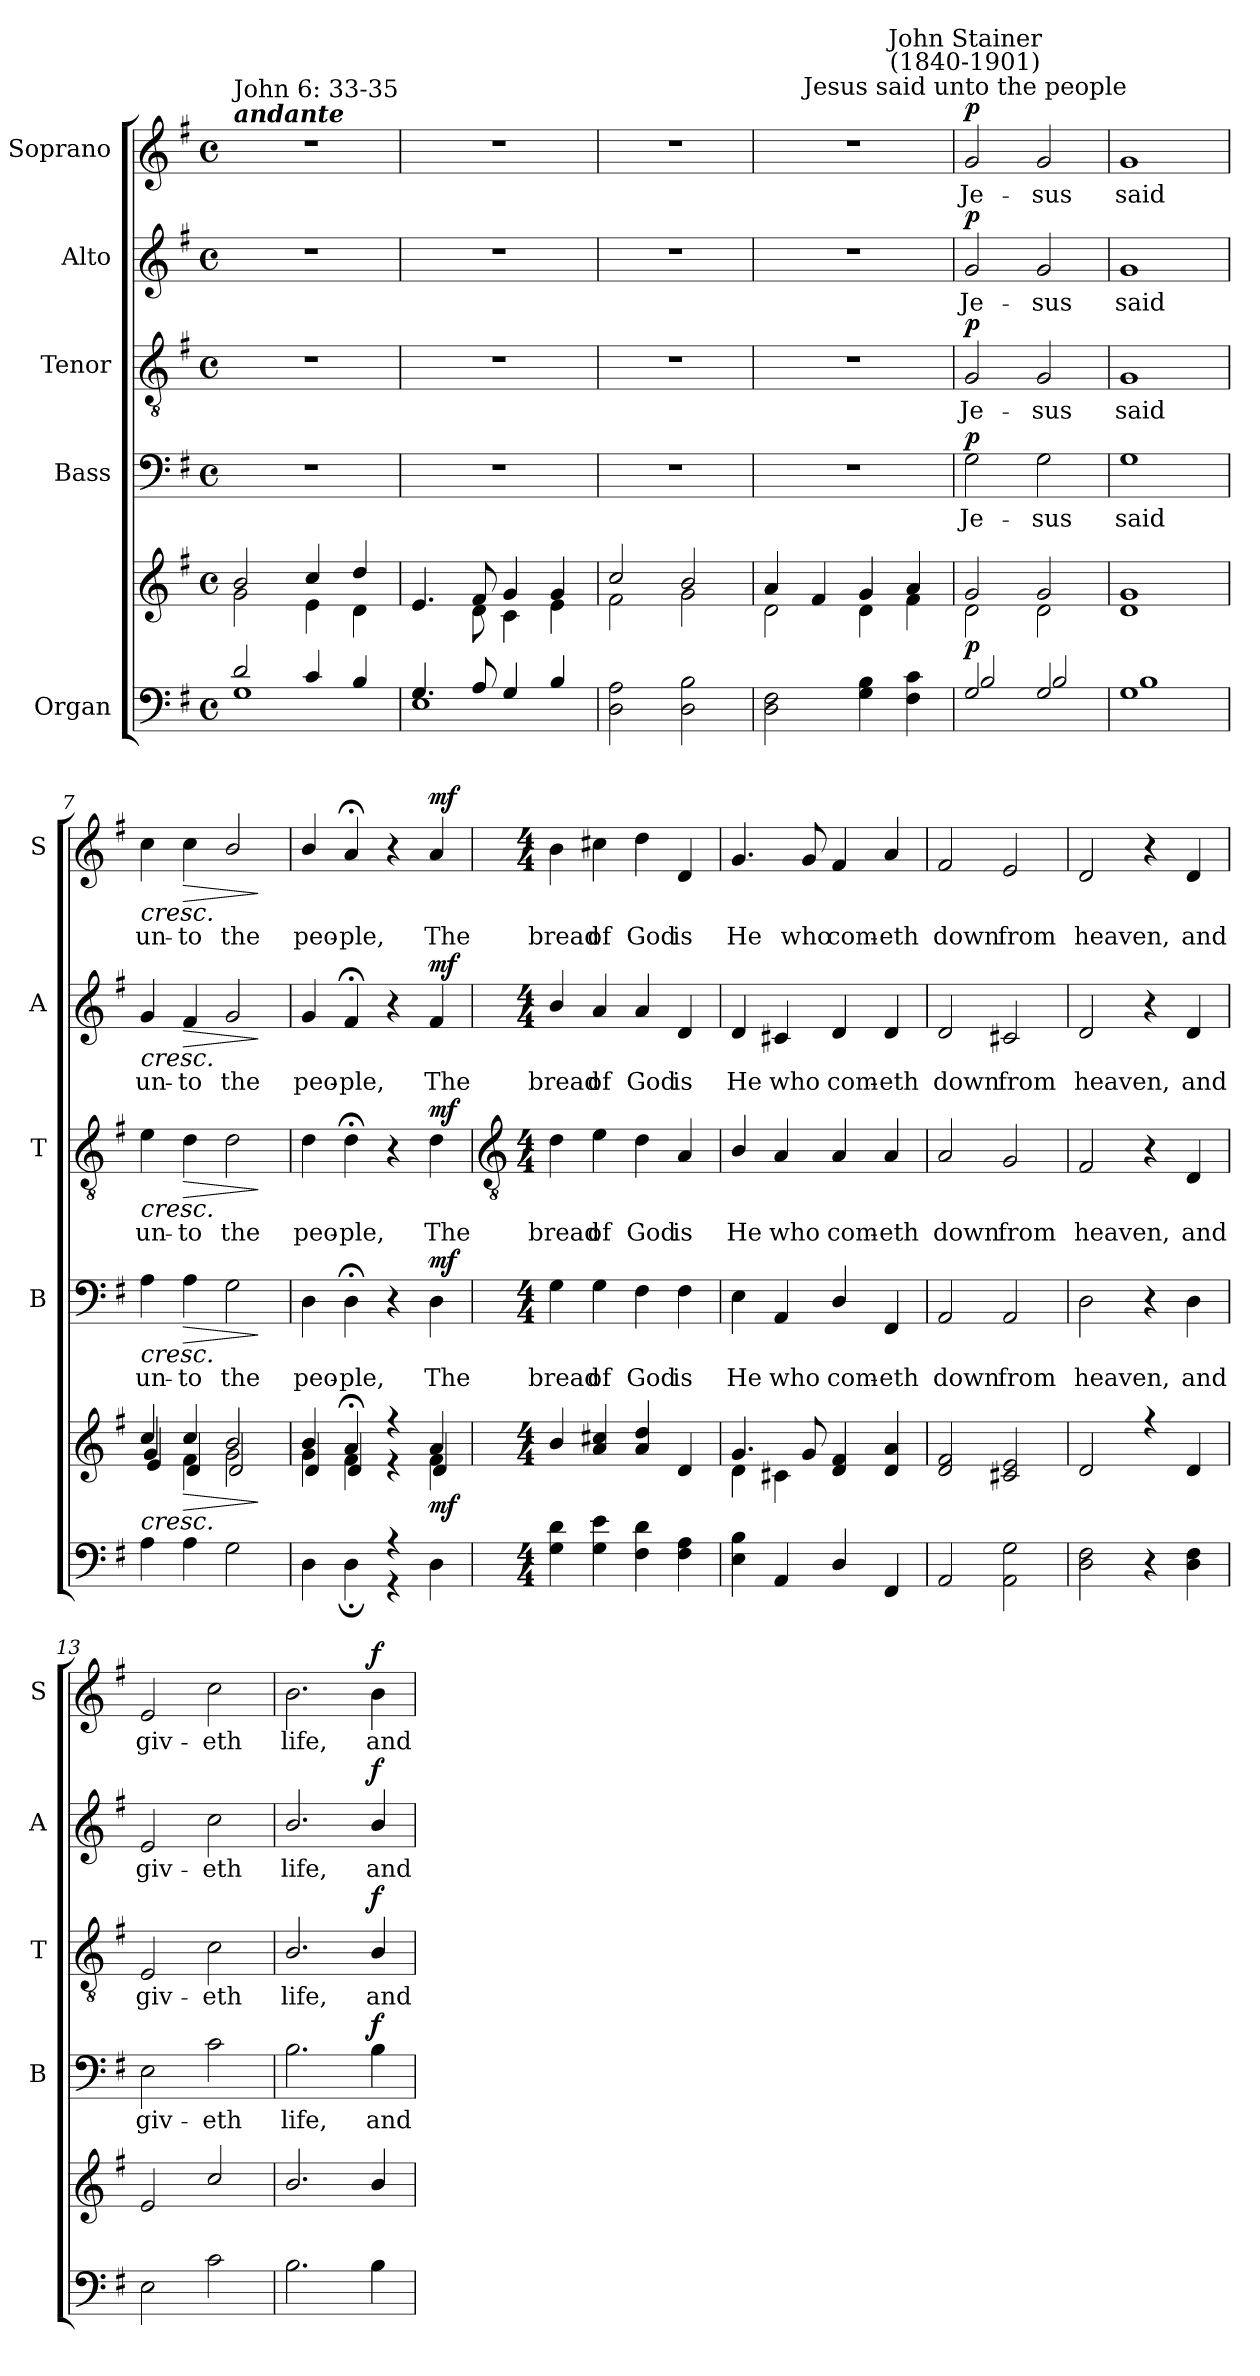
**kern	**kern	**dynam	**kern	**text	**dynam	**kern	**text	**dynam	**kern	**text	**dynam	**kern	**text	**dynam
*part5	*part5	*part5	*part4	*part4	*part4	*part3	*part3	*part3	*part2	*part2	*part2	*part1	*part1	*part1
*staff6	*staff5	*staff5/6	*staff4	*staff4	*staff4	*staff3	*staff3	*staff3	*staff2	*staff2	*staff2	*staff1	*staff1	*staff1
*I"Organ	*	*	*I"Bass	*	*	*I"Tenor	*	*	*I"Alto	*	*	*I"Soprano	*	*
*	*	*	*I'B	*	*	*I'T	*	*	*I'A	*	*	*I'S	*	*
*clefF4	*clefG2	*	*clefF4	*	*	*clefGv2	*	*	*clefG2	*	*	*clefG2	*	*
*k[f#]	*k[f#]	*	*k[f#]	*	*	*k[f#]	*	*	*k[f#]	*	*	*k[f#]	*	*
*G:	*G:	*	*G:	*	*	*G:	*	*	*G:	*	*	*G:	*	*
*M4/4	*M4/4	*	*M4/4	*	*	*M4/4	*	*	*M4/4	*	*	*M4/4	*	*
*met(c)	*met(c)	*	*met(c)	*	*	*met(c)	*	*	*met(c)	*	*	*met(c)	*	*
=1	=1	=1	=1	=1	=1	=1	=1	=1	=1	=1	=1	=1	=1	=1
*^	*^	*	*	*	*	*	*	*	*	*	*	*	*	*
!	!	!	!	!	!	!	!	!	!	!	!	!	!	!LO:TX:a:Bi:t=andante	!	!
!	!	!	!	!	!	!	!	!	!	!	!	!	!	!LO:TX:a:t=John 6&colon; 33-35	!	!
2d/	1G	2b/	2g\	.	1r	.	.	1r	.	.	1r	.	.	1r	.	.
4c/	.	4cc/	4e\	.	.	.	.	.	.	.	.	.	.	.	.	.
4B/	.	4dd/	4d\	.	.	.	.	.	.	.	.	.	.	.	.	.
=2	=2	=2	=2	=2	=2	=2	=2	=2	=2	=2	=2	=2	=2	=2	=2	=2
4.G/	1E	4.e	4.e\yy	.	1r	.	.	1r	.	.	1r	.	.	1r	.	.
8A/	.	8f#	8d\	.	.	.	.	.	.	.	.	.	.	.	.	.
4G/	.	4g	4c\	.	.	.	.	.	.	.	.	.	.	.	.	.
4B/	.	4g	4e\	.	.	.	.	.	.	.	.	.	.	.	.	.
=3	=3	=3	=3	=3	=3	=3	=3	=3	=3	=3	=3	=3	=3	=3	=3	=3
1ryy	2D 2A	2cc	2f#\	.	1r	.	.	1r	.	.	1r	.	.	1r	.	.
.	2D 2B	2b/	2g\	.	.	.	.	.	.	.	.	.	.	.	.	.
=4	=4	=4	=4	=4	=4	=4	=4	=4	=4	=4	=4	=4	=4	=4	=4	=4
1ryy	2D 2F#	4a	2d\	.	1r	.	.	1r	.	.	1r	.	.	1r	.	.
.	.	4f#	.	.	.	.	.	.	.	.	.	.	.	.	.	.
.	4G 4B	4g	4d\	.	.	.	.	.	.	.	.	.	.	.	.	.
.	4F# 4c	4a	4f#\	.	.	.	.	.	.	.	.	.	.	.	.	.
=5	=5	=5	=5	=5	=5	=5	=5	=5	=5	=5	=5	=5	=5	=5	=5	=5
!	!	!	!	!	!	!	!	!	!	!	!	!	!	!LO:TX:a:cj:t=Jesus said unto the people	!	!
!	!	!	!	!	!	!	!	!	!	!	!	!	!	!LO:TX:a:cj:t=John Stainer\n(1840-1901)	!	!
!	!	!	!	!LO:DY:b	!	!LO:LY:b	!LO:DY:b	!	!LO:LY:b	!LO:DY:b	!	!LO:LY:b	!LO:DY:b	!	!LO:LY:b	!LO:DY:b
2G	2B/	2g	2d\	p	2G	Je-	p	2G	Je-	p	2g	Je-	p	2g	Je-	p
!	!	!	!	!	!	!LO:LY:b	!	!	!LO:LY:b	!	!	!LO:LY:b	!	!	!LO:LY:b	!
2G	2B/	2g	2d\	.	2G	-sus	.	2G	-sus	.	2g	-sus	.	2g	-sus	.
=6	=6	=6	=6	=6	=6	=6	=6	=6	=6	=6	=6	=6	=6	=6	=6	=6
!	!	!	!	!	!	!LO:LY:b	!	!	!LO:LY:b	!	!	!LO:LY:b	!	!	!LO:LY:b	!
1G	1B/	1g	1d	.	1G	said	.	1G	said	.	1g	said	.	1g	said	.
=7	=7	=7	=7	=7	=7	=7	=7	=7	=7	=7	=7	=7	=7	=7	=7	=7
!	!	!	!	!LO:HP:b	!	!LO:LY:b	!LO:HP:b	!	!LO:LY:b	!LO:HP:b	!	!LO:LY:b	!LO:HP:b	!	!LO:LY:b	!LO:HP:b
*v	*v	*	*^	*	*	*	*	*	*	*	*	*	*	*	*	*
4A	4cc/	4g/	4e	<	4A	un-	<	4e	un-	<	4g	un-	<	4cc	un-	<
!	!	!	!	!LO:HP:b	!	!LO:LY:b	!LO:HP:b	!	!LO:LY:b	!LO:HP:b	!	!LO:LY:b	!LO:HP:b	!	!LO:LY:b	!LO:HP:b
4A	4cc/	4f#	4d	>	4A	-to	>	4d	-to	>	4f#	-to	>	4cc	-to	>
!	!	!	!	!	!	!LO:LY:b	!	!	!LO:LY:b	!	!	!LO:LY:b	!	!	!LO:LY:b	!
2G	2b/	2g	2d	[	2G	the	[	2d	the	[	2g	the	[	2b/	the	[
*	*v	*v	*v	*	*	*	*	*	*	*	*	*	*	*	*	*
.	.	]	.	.	]	.	.	]	.	.	]	.	.	]
=8	=8	=8	=8	=8	=8	=8	=8	=8	=8	=8	=8	=8	=8	=8
*^	*^	*	*	*	*	*	*	*	*	*	*	*	*	*
*	*	*	*^	*	*	*	*	*	*	*	*	*	*	*	*	*
!	!	!	!	!	!	!	!LO:LY:b	!	!	!LO:LY:b	!	!	!LO:LY:b	!	!	!LO:LY:b	!
2ryy	4D	4b/	4g	4d	.	4D	peo-	.	4d	peo-	.	4g	peo-	.	4b/	peo-	.
!	!	!	!	!	!	!	!LO:LY:b	!	!	!LO:LY:b	!	!	!LO:LY:b	!	!	!LO:LY:b	!
.	4D;	4a;<	4f#	4d	.	4D;<	-ple,	.	4d;<	-ple,	.	4f#;<	-ple,	.	4a;<	-ple,	.
4r	4r	4r	4r	4ryy	.	4r	.	.	4r	.	.	4r	.	.	4r	.	.
!	!	!	!	!	!LO:DY:b	!	!LO:LY:b	!LO:DY:b	!	!LO:LY:b	!LO:DY:b	!	!LO:LY:b	!LO:DY:b	!	!LO:LY:b	!LO:DY:b
4ryy	4D	4a	4f#	4d	mf	4D	The	mf	4d	The	mf	4f#	The	mf	4a	The	mf
*v	*v	*	*	*	*	*	*	*	*	*	*	*	*	*	*	*	*
*	*v	*v	*v	*	*	*	*	*	*	*	*	*	*	*	*	*
!!LO:LB:g=z
=9	=9	=9	=9	=9	=9	=9	=9	=9	=9	=9	=9	=9	=9	=9
*	*	*	*	*	*	*clefGv2	*	*	*	*	*	*	*	*
*M4/4	*M4/4	*	*M4/4	*	*	*M4/4	*	*	*M4/4	*	*	*M4/4	*	*
*^	*^	*	*	*	*	*	*	*	*	*	*	*	*	*
*	*	*	*^	*	*	*	*	*	*	*	*	*	*	*	*	*
!	!	!	!	!	!	!	!LO:LY:b	!	!	!LO:LY:b	!	!	!LO:LY:b	!	!	!LO:LY:b	!
*v	*v	*	*	*	*	*	*	*	*	*	*	*	*	*	*	*	*
*	*	*v	*v	*	*	*	*	*	*	*	*	*	*	*	*	*
4G 4d	4b	1ryy	.	4G	bread	.	4d	bread	.	4b/	bread	.	4b	bread	.
!	!	!	!	!	!LO:LY:b	!	!	!LO:LY:b	!	!	!LO:LY:b	!	!	!LO:LY:b	!
4G 4e	4a/ 4cc#X/	.	.	4G	of	.	4e	of	.	4a	of	.	4cc#X	of	.
!	!	!	!	!	!LO:LY:b	!	!	!LO:LY:b	!	!	!LO:LY:b	!	!	!LO:LY:b	!
4F# 4d	4a 4dd	.	.	4F#	God	.	4d	God	.	4a	God	.	4dd	God	.
!	!	!	!	!	!LO:LY:b	!	!	!LO:LY:b	!	!	!LO:LY:b	!	!	!LO:LY:b	!
4F# 4A	4d	.	.	4F#	is	.	4A	is	.	4d	is	.	4d	is	.
=10	=10	=10	=10	=10	=10	=10	=10	=10	=10	=10	=10	=10	=10	=10	=10
!	!	!	!	!	!LO:LY:b	!	!	!LO:LY:b	!	!	!LO:LY:b	!	!	!LO:LY:b	!
4E 4B	4.g	4d\	.	4E	He	.	4B/	He	.	4d	He	.	4.g	He	.
!	!	!	!	!	!LO:LY:b	!	!	!LO:LY:b	!	!	!LO:LY:b	!	!	!	!
4AA	.	4c#X\	.	4AA	who	.	4A	who	.	4c#X	who	.	.	.	.
!	!	!	!	!	!	!	!	!	!	!	!	!	!	!LO:LY:b	!
.	8g	.	.	.	.	.	.	.	.	.	.	.	8g	who	.
!	!	!	!	!	!LO:LY:b	!	!	!LO:LY:b	!	!	!LO:LY:b	!	!	!LO:LY:b	!
4D/	4d 4f#	2ryy	.	4D/	com-	.	4A	com-	.	4d	com-	.	4f#	com-	.
!	!	!	!	!	!LO:LY:b	!	!	!LO:LY:b	!	!	!LO:LY:b	!	!	!LO:LY:b	!
4FF#	4d 4a	.	.	4FF#	-eth	.	4A	-eth	.	4d	-eth	.	4a	-eth	.
=11	=11	=11	=11	=11	=11	=11	=11	=11	=11	=11	=11	=11	=11	=11	=11
!	!	!	!	!	!LO:LY:b	!	!	!LO:LY:b	!	!	!LO:LY:b	!	!	!LO:LY:b	!
2AA	2d 2f#	1ryy	.	2AA	down	.	2A	down	.	2d	down	.	2f#	down	.
!	!	!	!	!	!LO:LY:b	!	!	!LO:LY:b	!	!	!LO:LY:b	!	!	!LO:LY:b	!
2AA\ 2G\	2c#X 2e	.	.	2AA	from	.	2G	from	.	2c#X	from	.	2e	from	.
=12	=12	=12	=12	=12	=12	=12	=12	=12	=12	=12	=12	=12	=12	=12	=12
!	!	!	!	!	!LO:LY:b	!	!	!LO:LY:b	!	!	!LO:LY:b	!	!	!LO:LY:b	!
2D 2F#	2d	1ryy	.	2D	heaven,	.	2F#	heaven,	.	2d	heaven,	.	2d	heaven,	.
4r	4r	.	.	4r	.	.	4r	.	.	4r	.	.	4r	.	.
!	!	!	!	!	!LO:LY:b	!	!	!LO:LY:b	!	!	!LO:LY:b	!	!	!LO:LY:b	!
4D 4F#	4d	.	.	4D	and	.	4D	and	.	4d	and	.	4d	and	.
=13	=13	=13	=13	=13	=13	=13	=13	=13	=13	=13	=13	=13	=13	=13	=13
!	!	!	!	!	!LO:LY:b	!	!	!LO:LY:b	!	!	!LO:LY:b	!	!	!LO:LY:b	!
2E	2e	1ryy	.	2E	giv-	.	2E	giv-	.	2e	giv-	.	2e	giv-	.
!	!	!	!	!	!LO:LY:b	!	!	!LO:LY:b	!	!	!LO:LY:b	!	!	!LO:LY:b	!
2c	2cc	.	.	2c	-eth	.	2c	-eth	.	2cc	-eth	.	2cc	-eth	.
=14	=14	=14	=14	=14	=14	=14	=14	=14	=14	=14	=14	=14	=14	=14	=14
!	!	!	!	!	!LO:LY:b	!	!	!LO:LY:b	!	!	!LO:LY:b	!	!	!LO:LY:b	!
2.B\	2.b/	1ryy	.	2.B\	life,	.	2.B/	life,	.	2.b/	life,	.	2.b	life,	.
!	!	!	!	!	!LO:LY:b	!LO:DY:b	!	!LO:LY:b	!LO:DY:b	!	!LO:LY:b	!LO:DY:b	!	!LO:LY:b	!LO:DY:b
4B\	4b/	.	.	4B\	and	f	4B/	and	f	4b/	and	f	4b	and	f
*	*v	*v	*	*	*	*	*	*	*	*	*	*	*	*	*
=	=	=	=	=	=	=	=	=	=	=	=	=	=	=
*-	*-	*-	*-	*-	*-	*-	*-	*-	*-	*-	*-	*-	*-	*-
